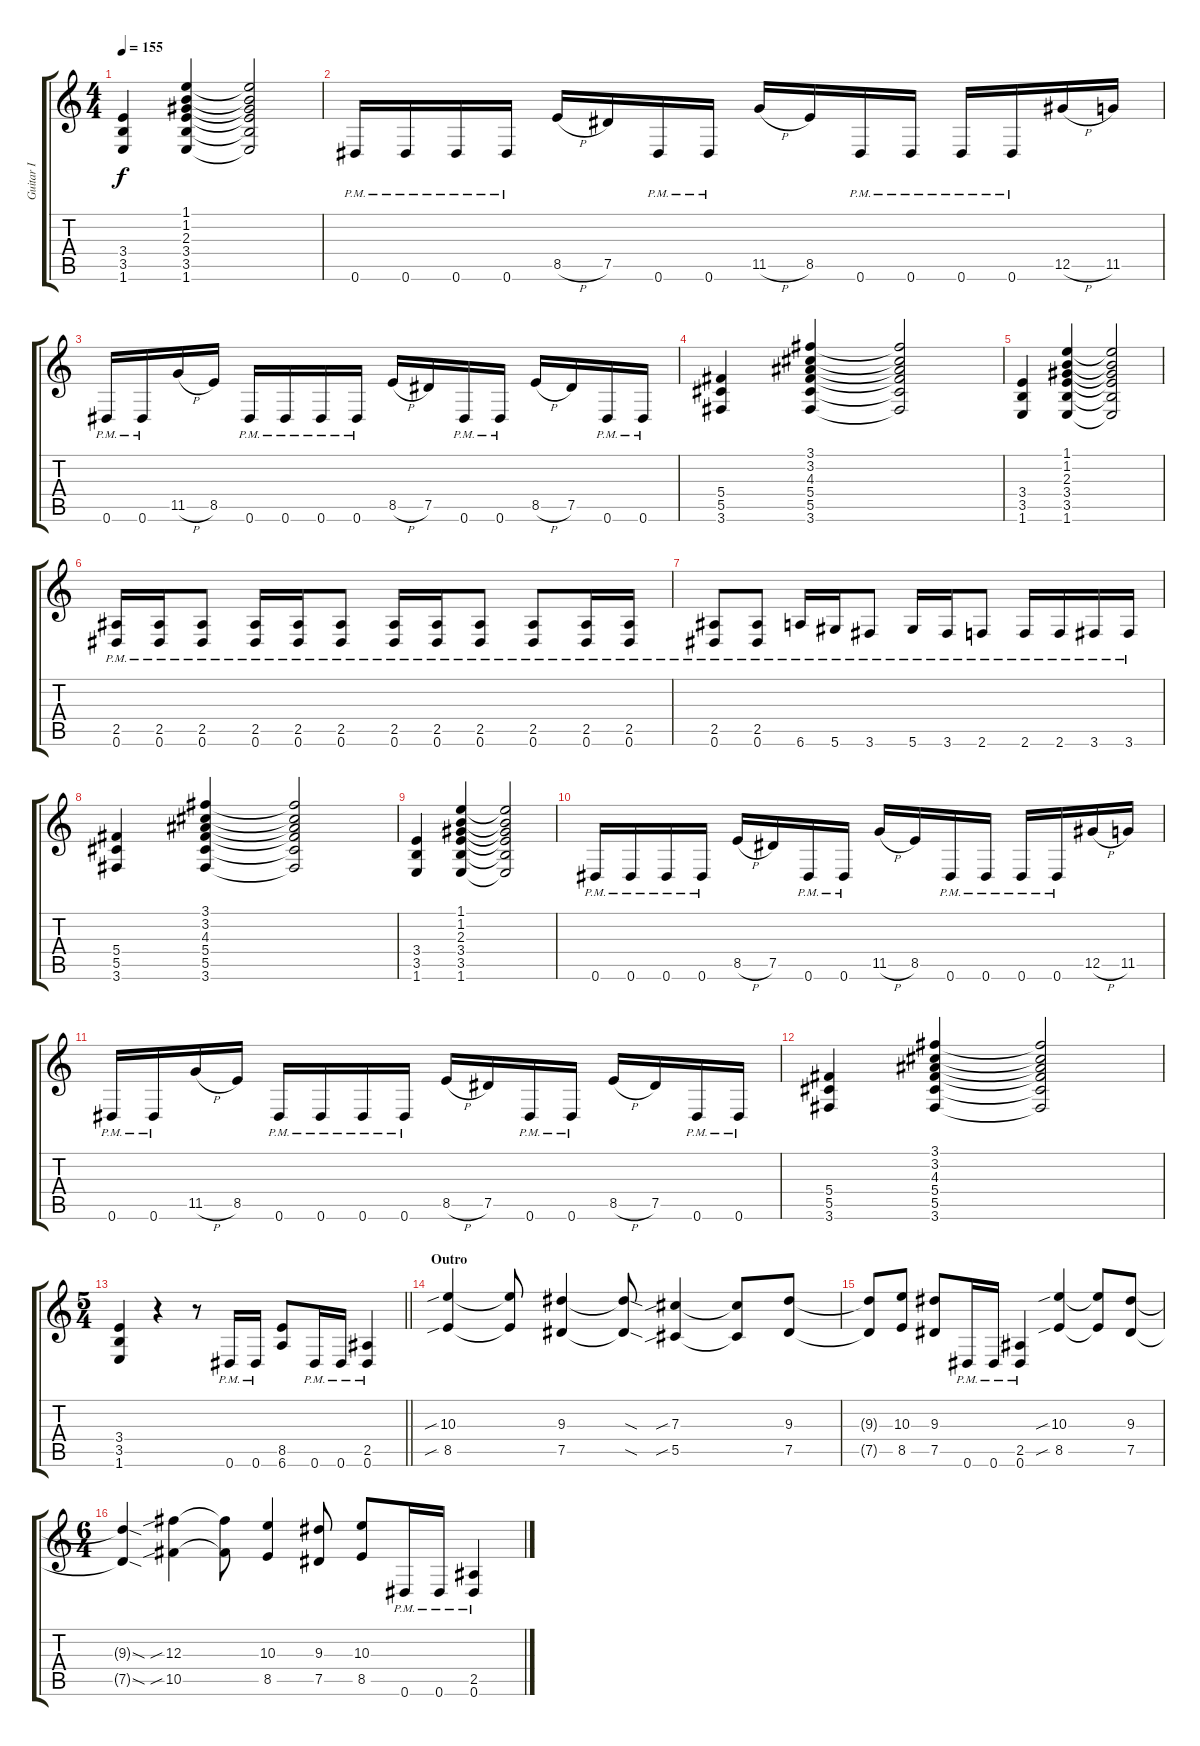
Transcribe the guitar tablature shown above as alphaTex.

\track ("Guitar I" "Guitar I") {instrument distortionguitar}
\staff {score tabs}
\tuning (Eb4 Bb3 Gb3 Db3 Ab2 Eb2) {hide}
\ts (4 4)
\tempo 155
\clef g2
\ks c
(3.4 3.5 1.6).4{dy f} (1.1 1.2 2.3 3.4 3.5 1.6).4 (1.1{t} 1.2{t} 2.3{t} 3.4{t} 3.5{t} 1.6{t}).2 |
0.6{pm}.16 0.6{pm}.16 0.6{pm}.16 0.6{pm}.16 8.5{h}.16 7.5.16 0.6{pm}.16 0.6{pm}.16 11.5{h}.16 8.5.16 0.6{pm}.16 0.6{pm}.16 0.6{pm}.16 0.6{pm}.16 12.5{h}.16 11.5.16 |
0.6{pm}.16 0.6{pm}.16 11.5{h}.16 8.5.16 0.6{pm}.16 0.6{pm}.16 0.6{pm}.16 0.6{pm}.16 8.5{h}.16 7.5.16 0.6{pm}.16 0.6{pm}.16 8.5{h}.16 7.5.16 0.6{pm}.16 0.6{pm}.16 |
(5.4 5.5 3.6).4 (3.1 3.2 4.3 5.4 5.5 3.6).4 (3.1{t} 3.2{t} 4.3{t} 5.4{t} 5.5{t} 3.6{t}).2 |
(3.4 3.5 1.6).4 (1.1 1.2 2.3 3.4 3.5 1.6).4 (1.1{t} 1.2{t} 2.3{t} 3.4{t} 3.5{t} 1.6{t}).2 |
(2.5{pm} 0.6{pm}).16 (2.5{pm} 0.6{pm}).16 (2.5{pm} 0.6{pm}).8 (2.5{pm} 0.6{pm}).16 (2.5{pm} 0.6{pm}).16 (2.5{pm} 0.6{pm}).8 (2.5{pm} 0.6{pm}).16 (2.5{pm} 0.6{pm}).16 (2.5{pm} 0.6{pm}).8 (2.5{pm} 0.6{pm}).8 (2.5{pm} 0.6{pm}).16 (2.5{pm} 0.6{pm}).16 |
(2.5{pm} 0.6{pm}).8 (2.5{pm} 0.6{pm}).8 6.6{pm}.16 5.6{pm}.16 3.6{pm}.8 5.6{pm}.16 3.6{pm}.16 2.6{pm}.8 2.6{pm}.16 2.6{pm}.16 3.6{pm}.16 3.6{pm}.16 |
(5.4 5.5 3.6).4 (3.1 3.2 4.3 5.4 5.5 3.6).4 (3.1{t} 3.2{t} 4.3{t} 5.4{t} 5.5{t} 3.6{t}).2 |
(3.4 3.5 1.6).4 (1.1 1.2 2.3 3.4 3.5 1.6).4 (1.1{t} 1.2{t} 2.3{t} 3.4{t} 3.5{t} 1.6{t}).2 |
0.6{pm}.16 0.6{pm}.16 0.6{pm}.16 0.6{pm}.16 8.5{h}.16 7.5.16 0.6{pm}.16 0.6{pm}.16 11.5{h}.16 8.5.16 0.6{pm}.16 0.6{pm}.16 0.6{pm}.16 0.6{pm}.16 12.5{h}.16 11.5.16 |
0.6{pm}.16 0.6{pm}.16 11.5{h}.16 8.5.16 0.6{pm}.16 0.6{pm}.16 0.6{pm}.16 0.6{pm}.16 8.5{h}.16 7.5.16 0.6{pm}.16 0.6{pm}.16 8.5{h}.16 7.5.16 0.6{pm}.16 0.6{pm}.16 |
(5.4 5.5 3.6).4 (3.1 3.2 4.3 5.4 5.5 3.6).4 (3.1{t} 3.2{t} 4.3{t} 5.4{t} 5.5{t} 3.6{t}).2 |
\ts (5 4)
\barLineRight lightlight
(3.4 3.5 1.6).4 r.4 r.8 0.6{pm}.16 0.6{pm}.16 (8.5 6.6).8 0.6{pm}.16 0.6{pm}.16 (2.5{pm} 0.6{pm}).4 |
\section ("" "Outro")
(10.3{sib} 8.5{sib}).4 (10.3{t} 8.5{t}).8 (9.3 7.5).4 (9.3{sod t} 7.5{sod t}).8 (7.3{sib} 5.5{sib}).4 (7.3{t} 5.5{t}).8 (9.3 7.5).8 |
(9.3{t} 7.5{t}).8 (10.3 8.5).8 (9.3 7.5).8 0.6{pm}.16 0.6{pm}.16 (2.5{pm} 0.6{pm}).4 (10.3{sib} 8.5{sib}).4 (10.3{t} 8.5{t}).8 (9.3 7.5).8 |
\ts (6 4)
(9.3{sod t} 7.5{sod t}).4 (12.3{sib} 10.5{sib}).4 (12.3{t} 10.5{t}).8 (10.3 8.5).4 (9.3 7.5).8 (10.3 8.5).8 0.6{pm}.16 0.6{pm}.16 (2.5{pm} 0.6{pm}).4
